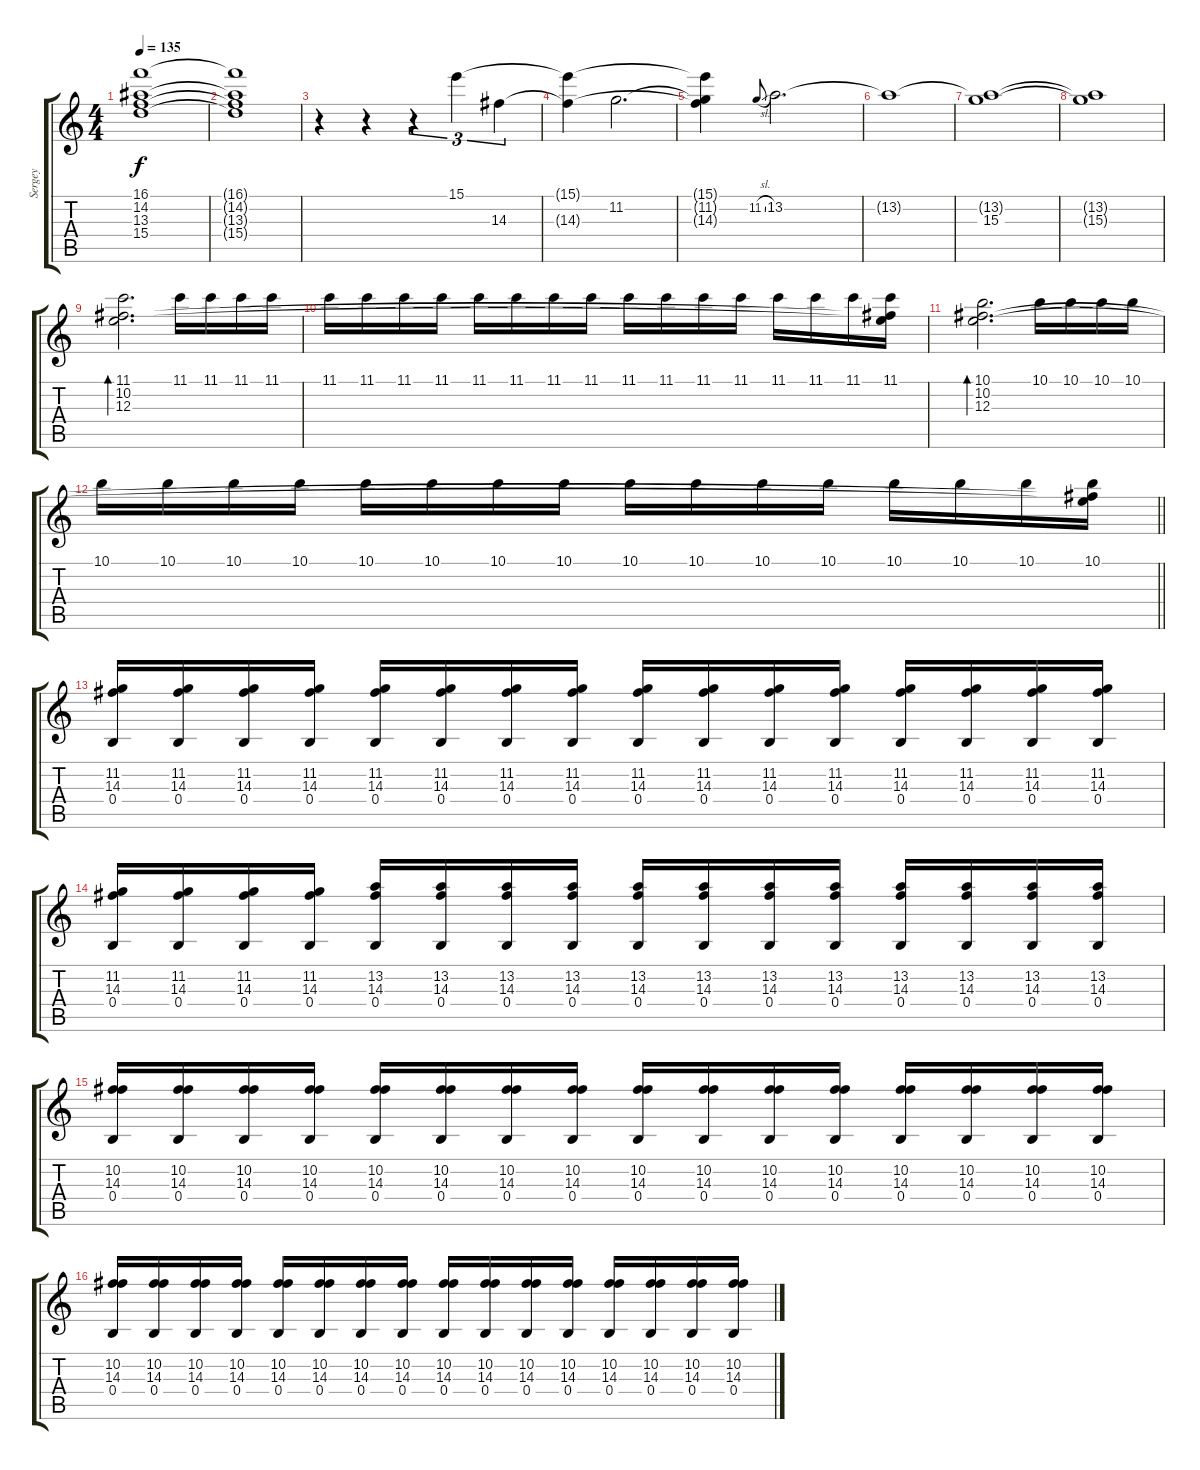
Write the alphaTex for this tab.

\track ("Sergey" "Sergey") {instrument distortionguitar}
\staff {score tabs}
\tuning (Db4 Ab3 E3 B2 Gb2 Db2) {hide}
\ts (4 4)
\tempo 135
\clef g2
\ks c
(16.1{t} 14.2{t} 13.3{t} 15.4{t}).1{dy f} |
(16.1{t} 14.2{t} 13.3{t} 15.4{t}).1 |
r.4 r.4 r.4{tu (3 2)} 15.1.4{tu (3 2)} 14.3.4{tu (3 2)} |
(15.1{t} 14.3{t}).4 11.2.2{d} |
(15.1{t} 11.2{t} 14.3{t}).4 11.2{sl}.8{gr onbeat} 13.2.2{d} |
13.2{t}.1 |
(13.2{t} 15.3).1 |
(13.2{t} 15.3{t}).1 |
(11.1 10.2 12.3).2{d bd 480} 11.1.16 11.1.16 11.1.16 11.1.16 |
11.1.16 11.1.16 11.1.16 11.1.16 11.1.16 11.1.16 11.1.16 11.1.16 11.1.16 11.1.16 11.1.16 11.1.16 11.1.16 11.1.16 11.1.16 (11.1 10.2{t} 12.3{t}).16 |
(10.1 10.2 12.3).2{d bd 480} 10.1.16 10.1.16 10.1.16 10.1.16 |
\barLineRight lightlight
10.1.16 10.1.16 10.1.16 10.1.16 10.1.16 10.1.16 10.1.16 10.1.16 10.1.16 10.1.16 10.1.16 10.1.16 10.1.16 10.1.16 10.1.16 (10.1 10.2{t} 12.3{t}).16 |
(11.2 14.3 0.4).16{volume 16} (11.2 14.3 0.4).16 (11.2 14.3 0.4).16 (11.2 14.3 0.4).16 (11.2 14.3 0.4).16 (11.2 14.3 0.4).16 (11.2 14.3 0.4).16 (11.2 14.3 0.4).16 (11.2 14.3 0.4).16 (11.2 14.3 0.4).16 (11.2 14.3 0.4).16 (11.2 14.3 0.4).16 (11.2 14.3 0.4).16 (11.2 14.3 0.4).16 (11.2 14.3 0.4).16 (11.2 14.3 0.4).16 |
(11.2 14.3 0.4).16 (11.2 14.3 0.4).16 (11.2 14.3 0.4).16 (11.2 14.3 0.4).16 (13.2 14.3 0.4).16 (13.2 14.3 0.4).16 (13.2 14.3 0.4).16 (13.2 14.3 0.4).16 (13.2 14.3 0.4).16 (13.2 14.3 0.4).16 (13.2 14.3 0.4).16 (13.2 14.3 0.4).16 (13.2 14.3 0.4).16 (13.2 14.3 0.4).16 (13.2 14.3 0.4).16 (13.2 14.3 0.4).16 |
(10.2 14.3 0.4).16 (10.2 14.3 0.4).16 (10.2 14.3 0.4).16 (10.2 14.3 0.4).16 (10.2 14.3 0.4).16 (10.2 14.3 0.4).16 (10.2 14.3 0.4).16 (10.2 14.3 0.4).16 (10.2 14.3 0.4).16 (10.2 14.3 0.4).16 (10.2 14.3 0.4).16 (10.2 14.3 0.4).16 (10.2 14.3 0.4).16 (10.2 14.3 0.4).16 (10.2 14.3 0.4).16 (10.2 14.3 0.4).16 |
(10.2 14.3 0.4).16 (10.2 14.3 0.4).16 (10.2 14.3 0.4).16 (10.2 14.3 0.4).16 (10.2 14.3 0.4).16 (10.2 14.3 0.4).16 (10.2 14.3 0.4).16 (10.2 14.3 0.4).16 (10.2 14.3 0.4).16 (10.2 14.3 0.4).16 (10.2 14.3 0.4).16 (10.2 14.3 0.4).16 (10.2 14.3 0.4).16 (10.2 14.3 0.4).16 (10.2 14.3 0.4).16 (10.2 14.3 0.4).16
